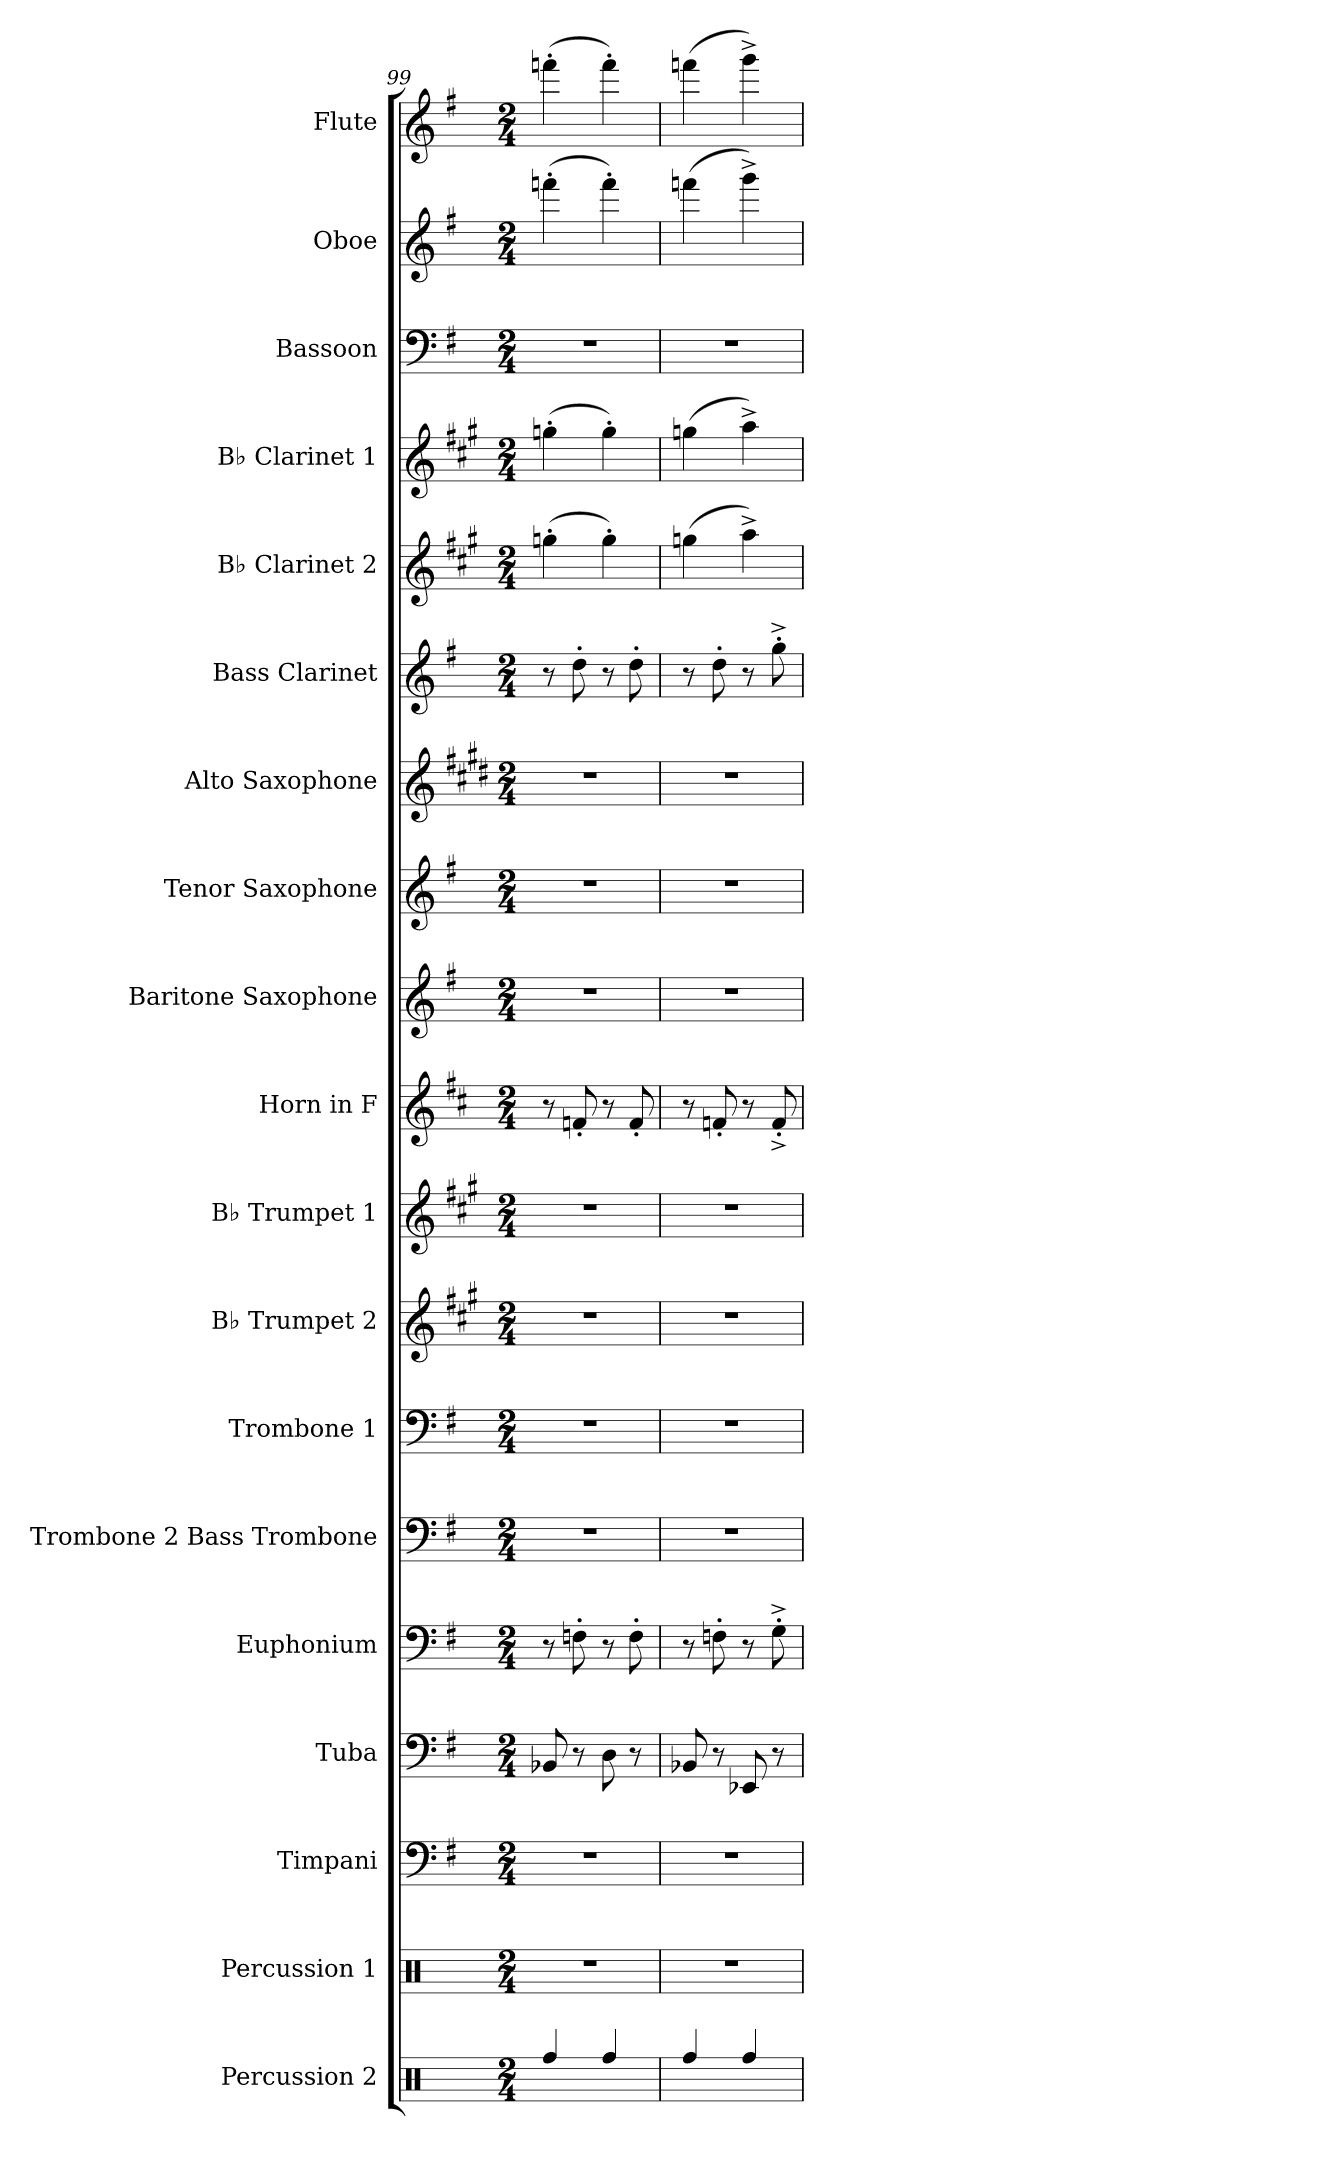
**kern	**kern	**kern	**kern	**kern	**kern	**kern	**kern	**kern	**kern	**kern	**kern	**kern	**kern	**kern	**kern	**kern	**kern	**kern
*part19	*part18	*part17	*part16	*part15	*part14	*part13	*part12	*part11	*part10	*part9	*part8	*part7	*part6	*part5	*part4	*part3	*part2	*part1
*staff19	*staff18	*staff17	*staff16	*staff15	*staff14	*staff13	*staff12	*staff11	*staff10	*staff9	*staff8	*staff7	*staff6	*staff5	*staff4	*staff3	*staff2	*staff1
*I"Percussion 2	*I"Percussion 1	*I"Timpani	*I"Tuba	*I"Euphonium	*I"Trombone 2 Bass Trombone	*I"Trombone 1	*I"B♭ Trumpet 2	*I"B♭ Trumpet 1	*I"Horn in F	*I"Baritone Saxophone	*I"Tenor Saxophone	*I"Alto Saxophone	*I"Bass Clarinet	*I"B♭ Clarinet 2	*I"B♭ Clarinet 1	*I"Bassoon	*I"Oboe	*I"Flute
*I'Perc. 2	*I'Perc. 1	*I'Timp.	*I'Tba.	*I'Euph.	*I'Tbn. 2 B. Tbn.	*I'Tbn. 1	*I'B♭ Tpt. 2	*I'B♭ Tpt. 1	*	*I'Bar. Sax.	*I'T. Sax.	*I'A. Sax.	*I'B. Cl.	*I'B♭ Cl. 2	*I'B♭ Cl. 1	*I'Bsn.	*I'Ob.	*I'Fl.
*clefX	*clefX	*clefF4	*clefF4	*clefF4	*clefF4	*clefF4	*clefG2	*clefG2	*clefG2	*clefG2	*clefG2	*clefG2	*clefG2	*clefG2	*clefG2	*clefF4	*clefG2	*clefG2
*	*	*	*	*	*	*	*ITrd1c2	*ITrd1c2	*ITrd4c7	*ITrd12c21	*ITrd8c14	*ITrd5c9	*ITrd8c14	*ITrd1c2	*ITrd1c2	*	*	*
*k[]	*k[]	*k[f#]	*k[f#]	*k[f#]	*k[f#]	*k[f#]	*k[f#]	*k[f#]	*k[f#]	*k[f#]	*k[f#]	*k[f#]	*k[f#]	*k[f#]	*k[f#]	*k[f#]	*k[f#]	*k[f#]
*M2/4	*M2/4	*M2/4	*M2/4	*M2/4	*M2/4	*M2/4	*M2/4	*M2/4	*M2/4	*M2/4	*M2/4	*M2/4	*M2/4	*M2/4	*M2/4	*M2/4	*M2/4	*M2/4
=99	=99	=99	=99	=99	=99	=99	=99	=99	=99	=99	=99	=99	=99	=99	=99	=99	=99	=99
4Rff/	2r	2r	8BB-X/	8r	2r	2r	2r	2r	8r	2r	2r	2r	8r	(>4ffn'\	(>4ffn'\	2r	(>4fffn'\	(>4fffn'\
.	.	.	8r	8Fn'\	.	.	.	.	8B-X'/	.	.	.	8d'\	.	.	.	.	.
4Rff/	.	.	8D\	8r	.	.	.	.	8r	.	.	.	8r	4ff'\)	4ff'\)	.	4fff'\)	4fff'\)
.	.	.	8r	8F'\	.	.	.	.	8B-'/	.	.	.	8d'\	.	.	.	.	.
=100	=100	=100	=100	=100	=100	=100	=100	=100	=100	=100	=100	=100	=100	=100	=100	=100	=100	=100
4Rff/	2r	2r	8BB-X/	8r	2r	2r	2r	2r	8r	2r	2r	2r	8r	(>4ffn\	(>4ffn\	2r	(>4fffn\	(>4fffn\
.	.	.	8r	8Fn'\	.	.	.	.	8B-X'/	.	.	.	8d'\	.	.	.	.	.
4Rff/	.	.	8EE-X/	8r	.	.	.	.	8r	.	.	.	8r	4gg^\)	4gg^\)	.	4ggg^\)	4ggg^\)
.	.	.	8r	8G'^\	.	.	.	.	8B-'^/	.	.	.	8g'^\	.	.	.	.	.
=	=	=	=	=	=	=	=	=	=	=	=	=	=	=	=	=	=	=
*-	*-	*-	*-	*-	*-	*-	*-	*-	*-	*-	*-	*-	*-	*-	*-	*-	*-	*-
